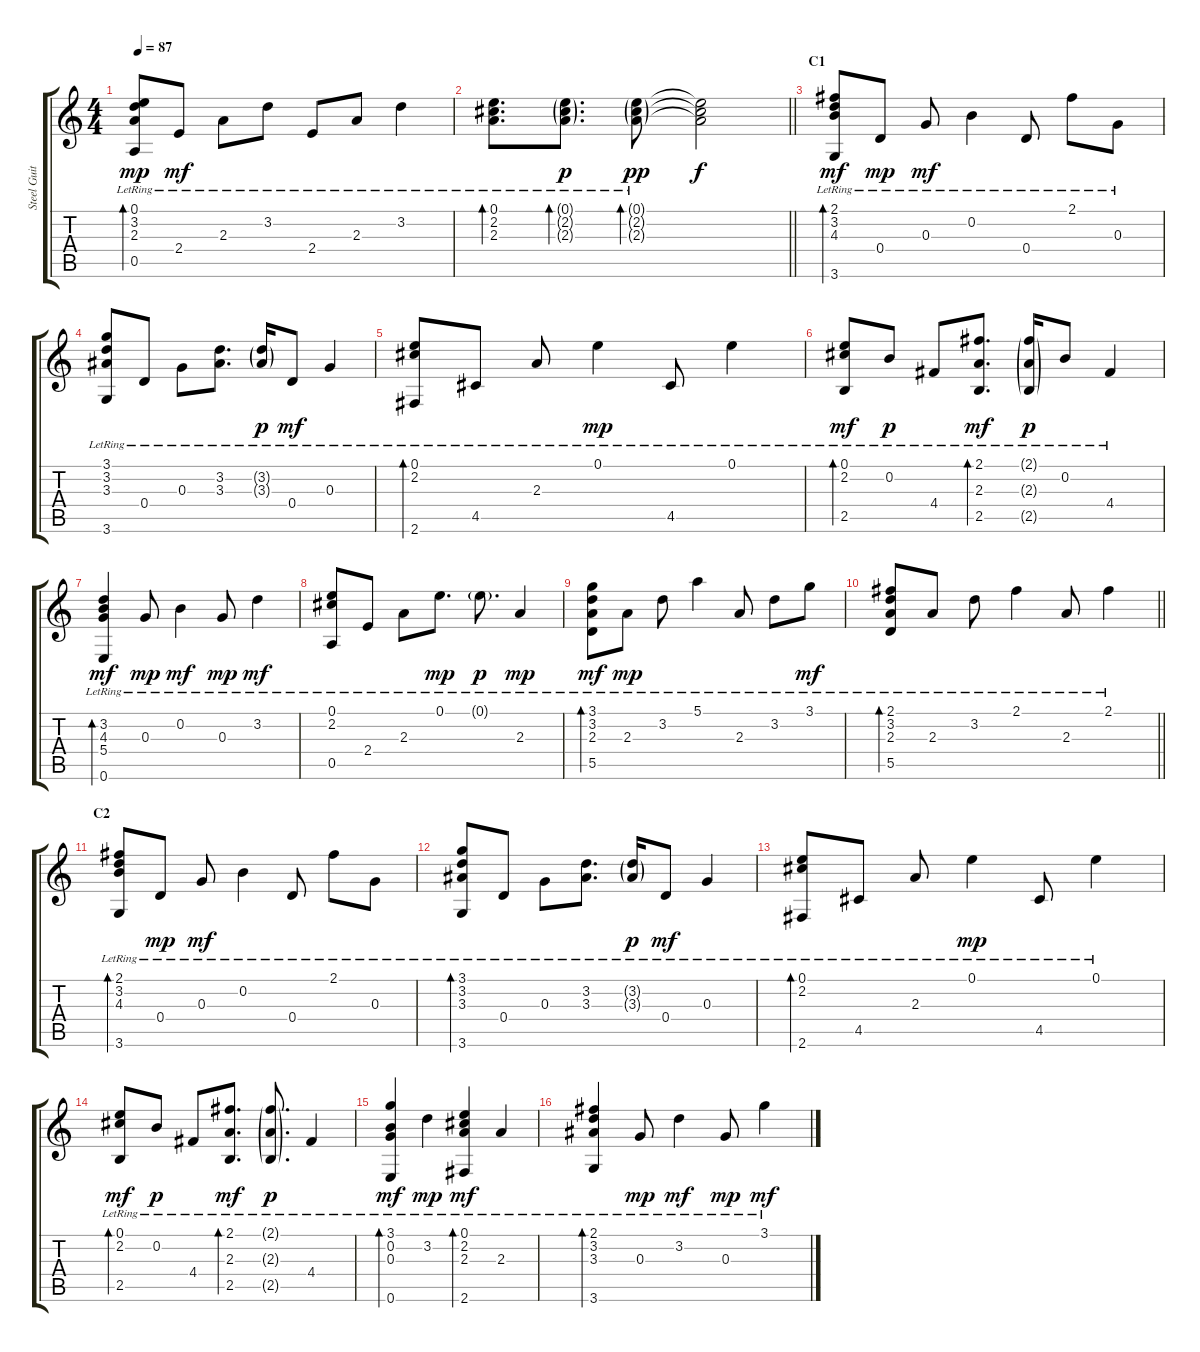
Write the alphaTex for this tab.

\track ("Steel Guitar" "Steel Guit") {instrument acousticguitarsteel}
\staff {score tabs}
\tuning (E4 B3 G3 D3 A2 E2) {hide}
\ts (4 4)
\tempo 87
\clef g2
\ks c
(0.1{lr} 3.2{lr} 2.3{lr} 0.5{lr}).8{bd 60 dy mp} 2.4{lr}.8{dy mf} 2.3{lr}.8 3.2{lr}.8 2.4{lr}.8 2.3{lr}.8 3.2{lr}.4 |
\barLineRight lightlight
(0.1{lr} 2.2{lr} 2.3{lr}).8{d bd 120} (0.1{g lr} 2.2{g lr} 2.3{g lr}).8{d bd 60 dy p balance 9} (0.1{g lr} 2.2{g lr} 2.3{g lr}).8{bd 60 dy pp} (0.1{t} 2.2{t} 2.3{t}).2{dy f} |
\section ("" "C1")
(2.1{lr} 3.2{lr} 4.3{lr} 3.6{lr}).8{bd 240 dy mf balance 3} 0.4{lr}.8{dy mp} 0.3{lr}.8{dy mf} 0.2{lr}.4 0.4{lr}.8 2.1{lr}.8 0.3{lr}.8 |
(3.1{lr} 3.2{lr} 3.3{lr} 3.6{lr}).8 0.4{lr}.8 0.3{lr}.8 (3.2{lr} 3.3{lr}).8{d} (3.2{g lr} 3.3{g lr}).16{dy p} 0.4{lr}.8{dy mf} 0.3{lr}.4 |
(0.1{lr} 2.2{lr} 2.6{lr}).8{bd 60} 4.5{lr}.8 2.3{lr}.8 0.1{lr}.4{dy mp} 4.5{lr}.8 0.1{lr}.4 |
(0.1{lr} 2.2{lr} 2.5{lr}).8{bd 120 dy mf} 0.2{lr}.8{dy p} 4.4{lr}.8 (2.1{lr} 2.3{lr} 2.5{lr}).8{d bd 60 dy mf} (2.1{g lr} 2.3{g lr} 2.5{g lr}).16{dy p} 0.2{lr}.8 4.4{lr}.4 |
(3.2{lr} 4.3{lr} 5.4{lr} 0.6{lr}).4{bd 60 dy mf} 0.3{lr}.8{dy mp} 0.2{lr}.4{dy mf} 0.3{lr}.8{dy mp} 3.2{lr}.4{dy mf} |
(0.1{lr} 2.2{lr} 0.5{lr}).8 2.4{lr}.8 2.3{lr}.8 0.1{lr}.8{d dy mp} 0.1{g lr}.8{d dy p} 2.3{lr}.4{dy mp} |
(3.1{lr} 3.2{lr} 2.3{lr} 5.5{lr}).8{bd 120 dy mf} 2.3{lr}.8{dy mp} 3.2{lr}.8 5.1{lr}.4 2.3{lr}.8 3.2{lr}.8 3.1{lr}.8{dy mf} |
\barLineRight lightlight
(2.1{lr} 3.2{lr} 2.3{lr} 5.5{lr}).8{bd 60} 2.3{lr}.8 3.2{lr}.8 2.1{lr}.4 2.3{lr}.8 2.1{lr}.4 |
\section ("" "C2")
(2.1{lr} 3.2{lr} 4.3{lr} 3.6{lr}).8{bd 240} 0.4{lr}.8{dy mp} 0.3{lr}.8{dy mf} 0.2{lr}.4 0.4{lr}.8 2.1{lr}.8 0.3{lr}.8 |
(3.1{lr} 3.2{lr} 3.3{lr} 3.6{lr}).8{bd 60} 0.4{lr}.8 0.3{lr}.8 (3.2{lr} 3.3{lr}).8{d} (3.2{g lr} 3.3{g lr}).16{dy p} 0.4{lr}.8{dy mf} 0.3{lr}.4 |
(0.1{lr} 2.2{lr} 2.6{lr}).8{bd 60} 4.5{lr}.8 2.3{lr}.8 0.1{lr}.4{dy mp} 4.5{lr}.8 0.1{lr}.4 |
(0.1{lr} 2.2{lr} 2.5{lr}).8{bd 120 dy mf} 0.2{lr}.8{dy p} 4.4{lr}.8 (2.1{lr} 2.3{lr} 2.5{lr}).8{d bd 60 dy mf} (2.1{g lr} 2.3{g lr} 2.5{g lr}).8{d dy p} 4.4{lr}.4 |
(3.1{lr} 0.2{lr} 0.3{lr} 0.6{lr}).4{bd 120 dy mf} 3.2{lr}.4{dy mp} (0.1{lr} 2.2{lr} 2.3{lr} 2.6{lr}).4{bd 120 dy mf} 2.3{lr}.4 |
(2.1{lr} 3.2{lr} 3.3{lr} 3.6{lr}).4{bd 120} 0.3{lr}.8{dy mp} 3.2{lr}.4{dy mf} 0.3{lr}.8{dy mp} 3.1{lr}.4{dy mf}
